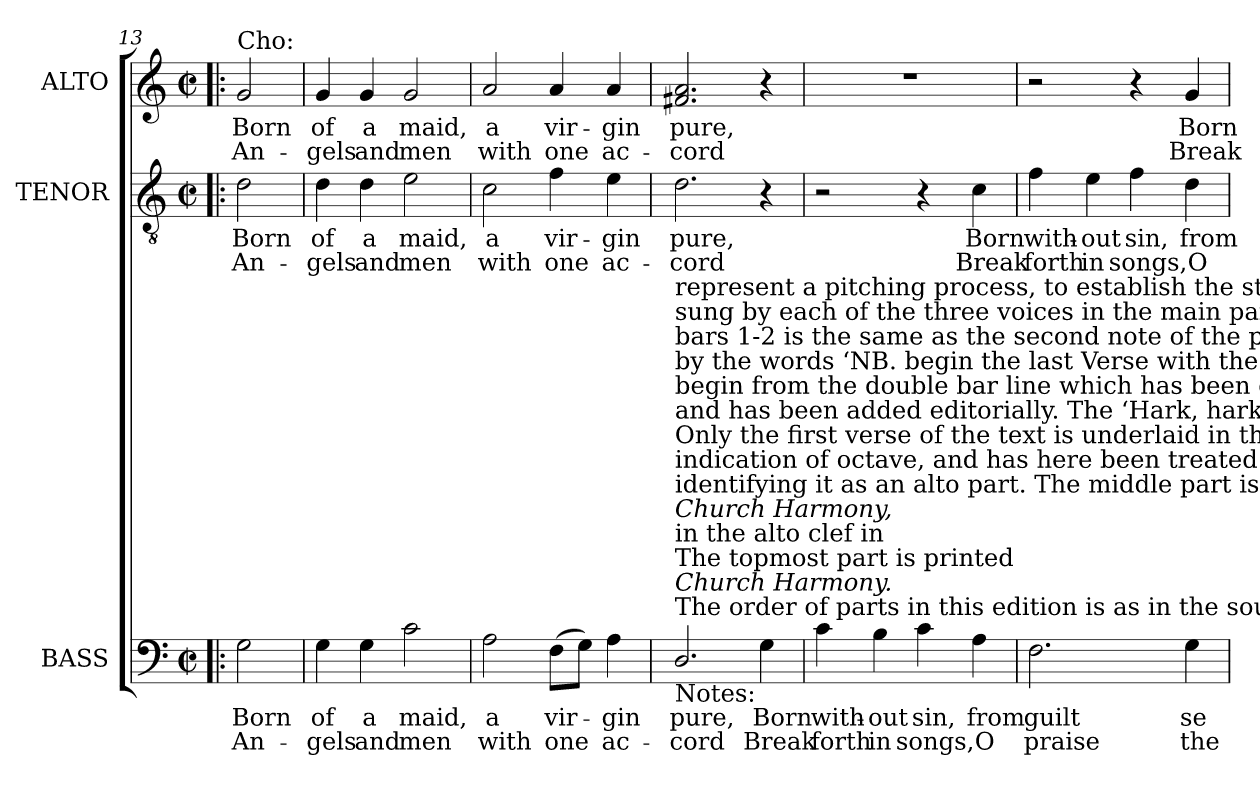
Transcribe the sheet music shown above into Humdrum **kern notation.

**kern	**text	**text	**kern	**text	**text	**kern	**text	**text
*part3	*part3	*part3	*part2	*part2	*part2	*part1	*part1	*part1
*staff3	*staff3	*staff3	*staff2	*staff2	*staff2	*staff1	*staff1	*staff1
*I"BASS	*	*	*I"TENOR	*	*	*I"ALTO	*	*
*I'B.	*	*	*I'T.	*	*	*I'A.	*	*
*clefF4	*	*	*clefGv2	*	*	*clefG2	*	*
*	*	*	*ITrd7c12	*	*	*	*	*
*k[]	*	*	*k[]	*	*	*k[]	*	*
*a:	*	*	*a:	*	*	*a:	*	*
*M2/2	*	*	*M2/2	*	*	*M2/2	*	*
*met(c|)	*	*	*met(c|)	*	*	*met(c|)	*	*
=13!|:	=13!|:	=13!|:	=13!|:	=13!|:	=13!|:	=13!|:	=13!|:	=13!|:
!	!LO:LY:b:color=#000000	!LO:LY:b:color=#000000	!	!	!	!	!	!
!	!	!	!	!LO:LY:b:color=#000000	!LO:LY:b:color=#000000	!	!	!
!	!	!	!	!	!	!LO:TX:a:t=Cho&colon;	!	!
!	!	!	!	!	!	!	!LO:LY:b:color=#000000	!LO:LY:b:color=#000000
2Gi\	Born	An-	2Di\	Born	An-	2gi/	Born	An-
=14	=14	=14	=14	=14	=14	=14	=14	=14
!	!LO:LY:b:color=#000000	!LO:LY:b:color=#000000	!	!	!	!	!	!
!	!	!	!	!LO:LY:b:color=#000000	!LO:LY:b:color=#000000	!	!	!
!	!	!	!	!	!	!	!LO:LY:b:color=#000000	!LO:LY:b:color=#000000
4Gi\	of	-gels	4Di\	of	-gels	4gi/	of	-gels
!	!LO:LY:b:color=#000000	!LO:LY:b:color=#000000	!	!	!	!	!	!
!	!	!	!	!LO:LY:b:color=#000000	!LO:LY:b:color=#000000	!	!	!
!	!	!	!	!	!	!	!LO:LY:b:color=#000000	!LO:LY:b:color=#000000
4Gi\	a	and	4Di\	a	and	4gi/	a	and
!	!LO:LY:b:color=#000000	!LO:LY:b:color=#000000	!	!	!	!	!	!
!	!	!	!	!LO:LY:b:color=#000000	!LO:LY:b:color=#000000	!	!	!
!	!	!	!	!	!	!	!LO:LY:b:color=#000000	!LO:LY:b:color=#000000
2ci\	maid,	men	2Ei\	maid,	men	2gi/	maid,	men
=15	=15	=15	=15	=15	=15	=15	=15	=15
!	!LO:LY:b:color=#000000	!LO:LY:b:color=#000000	!	!	!	!	!	!
!	!	!	!	!LO:LY:b:color=#000000	!LO:LY:b:color=#000000	!	!	!
!	!	!	!	!	!	!	!LO:LY:b:color=#000000	!LO:LY:b:color=#000000
2Ai\	a	with	2Ci\	a	with	2ai/	a	with
!	!LO:LY:b:color=#000000	!LO:LY:b:color=#000000	!	!	!	!	!	!
!	!	!	!	!LO:LY:b:color=#000000	!LO:LY:b:color=#000000	!	!	!
!	!	!	!	!	!	!	!LO:LY:b:color=#000000	!LO:LY:b:color=#000000
(8Fi\L	vir-	one	4Fi\	vir-	one	4ai/	vir-	one
8Gi\J)	.	.	.	.	.	.	.	.
!	!LO:LY:b:color=#000000	!LO:LY:b:color=#000000	!	!	!	!	!	!
!	!	!	!	!LO:LY:b:color=#000000	!LO:LY:b:color=#000000	!	!	!
!	!	!	!	!	!	!	!LO:LY:b:color=#000000	!LO:LY:b:color=#000000
4Ai\	-gin	ac-	4Ei\	-gin	ac-	4ai/	-gin	ac-
!!LO:LB:g=z
=16	=16	=16	=16	=16	=16	=16	=16	=16
!	!LO:LY:b:color=#000000	!LO:LY:b:color=#000000	!	!	!	!	!	!
!	!	!	!	!LO:LY:b:color=#000000	!LO:LY:b:color=#000000	!	!	!
!LO:TX:b:t=Notes&colon;	!	!	!	!	!	!	!	!
!LO:TX:t=The order of parts in this edition is as in the source, Joseph Stephenson’s	!	!	!	!	!	!	!	!
!LO:TX:i:t=Church Harmony.	!	!	!	!	!	!	!	!
!LO:TX:t=The topmost part is printed	!	!	!	!	!	!	!	!
!LO:TX:t=in the alto clef in	!	!	!	!	!	!	!	!
!LO:TX:i:t=Church Harmony,	!	!	!	!	!	!	!	!
!LO:TX:t=identifying it as an alto part. The middle part is printed in the treble clef without	!	!	!	!	!	!	!	!
!LO:TX:t=indication of octave, and has here been treated as a tenor part. The time signature in the source is retorted time.	!	!	!	!	!	!	!	!
!LO:TX:t=Only the first verse of the text is underlaid in the source&colon; the second verse is printed between the two systems of music,	!	!	!	!	!	!	!	!
!LO:TX:t=and has been added editorially. The ‘Hark, hark’ passage in bars 1-2 should be sung in verse 1 only (i.e. verse 2 should	!	!	!	!	!	!	!	!
!LO:TX:t=begin from the double bar line which has been editorially added midway through bar 3). This is indicated in the source	!	!	!	!	!	!	!	!
!LO:TX:t=by the words ‘NB. begin the last Verse with the 1st Chorus’. Given that the first note sung by the tenor and alto voices in	!	!	!	!	!	!	!	!
!LO:TX:t=bars 1-2 is the same as the second note of the previous voice to enter, and that the passage outlines the first notes to be	!	!	!	!	!	!	!	!
!LO:TX:t=sung by each of the three voices in the main part of the tune (the second beat of bar 3), the first two bars appear to	!	!	!	!	!	!	!	!
!LO:TX:t=represent a pitching process, to establish the starting note for each of the parts.	!	!	!	!	!	!	!	!
!	!	!	!	!	!	!	!LO:LY:b:color=#000000	!LO:LY:b:color=#000000
2.Di/	pure,	-cord	2.Di\	pure,	-cord	2.f#Xi/ 2.ai	pure,	-cord
!	!LO:LY:b:color=#000000	!LO:LY:b:color=#000000	!	!	!	!	!	!
4Gi\	Born	Break	4r	.	.	4r	.	.
=17	=17	=17	=17	=17	=17	=17	=17	=17
!	!LO:LY:b:color=#000000	!LO:LY:b:color=#000000	!	!	!	!	!	!
4ci\	with-	forth	2r	.	.	1r	.	.
!	!LO:LY:b:color=#000000	!LO:LY:b:color=#000000	!	!	!	!	!	!
4Bi\	-out	in	.	.	.	.	.	.
!	!LO:LY:b:color=#000000	!LO:LY:b:color=#000000	!	!	!	!	!	!
4ci\	sin,	songs,	4r	.	.	.	.	.
!	!LO:LY:b:color=#000000	!LO:LY:b:color=#000000	!	!	!	!	!	!
!	!	!	!	!LO:LY:b:color=#000000	!LO:LY:b:color=#000000	!	!	!
4Ai\	from	O	4Ci\	Born	Break	.	.	.
=18	=18	=18	=18	=18	=18	=18	=18	=18
!	!LO:LY:b:color=#000000	!LO:LY:b:color=#000000	!	!	!	!	!	!
!	!	!	!	!LO:LY:b:color=#000000	!LO:LY:b:color=#000000	!	!	!
2.Fi\	guilt	praise	4Fi\	with-	forth	2r	.	.
!	!	!	!	!LO:LY:b:color=#000000	!LO:LY:b:color=#000000	!	!	!
.	.	.	4Ei\	-out	in	.	.	.
!	!	!	!	!LO:LY:b:color=#000000	!LO:LY:b:color=#000000	!	!	!
.	.	.	4Fi\	sin,	songs,	4r	.	.
!	!LO:LY:b:color=#000000	!LO:LY:b:color=#000000	!	!	!	!	!	!
!	!	!	!	!LO:LY:b:color=#000000	!LO:LY:b:color=#000000	!	!	!
!	!	!	!	!	!	!	!LO:LY:b:color=#000000	!LO:LY:b:color=#000000
4Gi\	se-	the	4Di\	from	O	4gi/	Born	Break
=	=	=	=	=	=	=	=	=
*-	*-	*-	*-	*-	*-	*-	*-	*-
